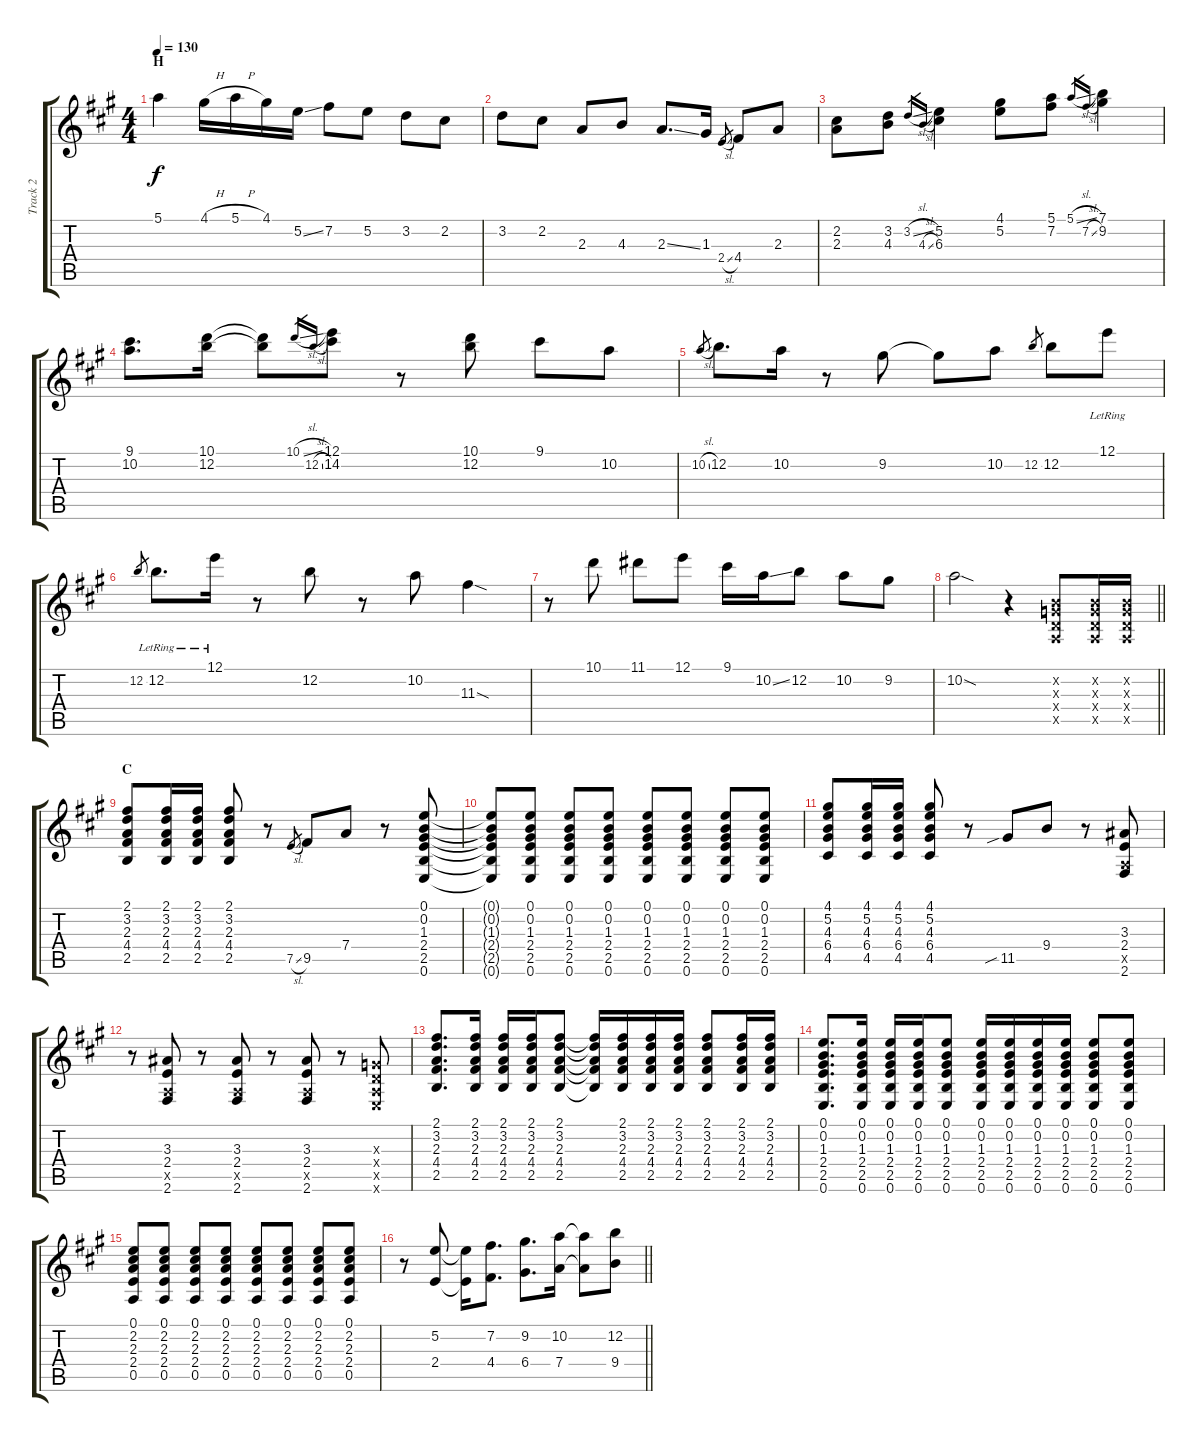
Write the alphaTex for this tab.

\track ("Track 2" "Track 2") {instrument acousticguitarsteel}
\staff {score tabs}
\tuning (E4 B3 G3 D3 A2 E2) {hide}
\ts (4 4)
\section ("" "H")
\tempo 130
\clef g2
\ks a
5.1.4{dy f} 4.1{h}.16 5.1{h}.16 4.1.16 5.2{ss}.16 7.2.8 5.2.8 3.2.8 2.2.8 |
3.2.8 2.2.8 2.3.8 4.3.8 2.3{ss}.8{d} 1.3.16 2.4{sl}.8{gr} 4.4.8 2.3.8 |
(2.2 2.3).8 (3.2 4.3).8 3.2{sl}.16{gr} 4.3{sl}.16{gr} (5.2 6.3).4 (4.1 5.2).8 (5.1 7.2).8 5.1{sl}.16{gr} 7.2{sl}.16{gr} (7.1 9.2).4 |
(9.1 10.2).8{d} (10.1 12.2).16 (10.1{t} 12.2{t}).8 10.1{sl}.16{gr} 12.2{sl}.16{gr} (12.1 14.2).8 r.8 (10.1 12.2).8 9.1.8 10.2.8 |
10.2{sl}.8{gr} 12.2.8{d} 10.2.16 r.8 9.2.8 9.2{t}.8 10.2.8 12.2.8{gr} 12.2.8 12.1{lr}.8 |
12.2.8{gr} 12.2{lr}.8{d} 12.1{lr}.16 r.8 12.2.8 r.8 10.2.8 11.3{sod}.4 |
r.8 10.1.8 11.1.8 12.1.8 9.1.16 10.2{ss}.16 12.2.8 10.2.8 9.2.8 |
\barLineRight lightlight
10.2{sod}.2 r.4 (0.2{x} 0.3{x} 0.4{x} 0.5{x}).8 (0.2{x} 0.3{x} 0.4{x} 0.5{x}).16 (0.2{x} 0.3{x} 0.4{x} 0.5{x}).16 |
\section ("" "C")
(2.1 3.2 2.3 4.4 2.5).8 (2.1 3.2 2.3 4.4 2.5).16 (2.1 3.2 2.3 4.4 2.5).16 (2.1 3.2 2.3 4.4 2.5).8 r.8 7.5{sl}.8{gr} 9.5.8 7.4.8 r.8 (0.1 0.2 1.3 2.4 2.5 0.6).8 |
(0.1{t} 0.2{t} 1.3{t} 2.4{t} 2.5{t} 0.6{t}).8 (0.1 0.2 1.3 2.4 2.5 0.6).8 (0.1 0.2 1.3 2.4 2.5 0.6).8 (0.1 0.2 1.3 2.4 2.5 0.6).8 (0.1 0.2 1.3 2.4 2.5 0.6).8 (0.1 0.2 1.3 2.4 2.5 0.6).8 (0.1 0.2 1.3 2.4 2.5 0.6).8 (0.1 0.2 1.3 2.4 2.5 0.6).8 |
(4.1 5.2 4.3 6.4 4.5).8 (4.1 5.2 4.3 6.4 4.5).16 (4.1 5.2 4.3 6.4 4.5).16 (4.1 5.2 4.3 6.4 4.5).8 r.8 11.5{sib}.8 9.4.8 r.8 (3.3 2.4 0.5{x} 2.6).8 |
r.8 (3.3 2.4 0.5{x} 2.6).8 r.8 (3.3 2.4 0.5{x} 2.6).8 r.8 (3.3 2.4 0.5{x} 2.6).8 r.8 (0.3{x} 0.4{x} 0.5{x} 0.6{x}).8 |
(2.1 3.2 2.3 4.4 2.5).8{d} (2.1 3.2 2.3 4.4 2.5).16 (2.1 3.2 2.3 4.4 2.5).16 (2.1 3.2 2.3 4.4 2.5).16 (2.1 3.2 2.3 4.4 2.5).8 (2.1{t} 3.2{t} 2.3{t} 4.4{t} 2.5{t}).16 (2.1 3.2 2.3 4.4 2.5).16 (2.1 3.2 2.3 4.4 2.5).16 (2.1 3.2 2.3 4.4 2.5).16 (2.1 3.2 2.3 4.4 2.5).8 (2.1 3.2 2.3 4.4 2.5).16 (2.1 3.2 2.3 4.4 2.5).16 |
(0.1 0.2 1.3 2.4 2.5 0.6).8{d} (0.1 0.2 1.3 2.4 2.5 0.6).16 (0.1 0.2 1.3 2.4 2.5 0.6).16 (0.1 0.2 1.3 2.4 2.5 0.6).16 (0.1 0.2 1.3 2.4 2.5 0.6).8 (0.1 0.2 1.3 2.4 2.5 0.6).16 (0.1 0.2 1.3 2.4 2.5 0.6).16 (0.1 0.2 1.3 2.4 2.5 0.6).16 (0.1 0.2 1.3 2.4 2.5 0.6).16 (0.1 0.2 1.3 2.4 2.5 0.6).8 (0.1 0.2 1.3 2.4 2.5 0.6).8 |
(0.1 2.2 2.3 2.4 0.5).8 (0.1 2.2 2.3 2.4 0.5).8 (0.1 2.2 2.3 2.4 0.5).8 (0.1 2.2 2.3 2.4 0.5).8 (0.1 2.2 2.3 2.4 0.5).8 (0.1 2.2 2.3 2.4 0.5).8 (0.1 2.2 2.3 2.4 0.5).8 (0.1 2.2 2.3 2.4 0.5).8 |
\barLineRight lightlight
r.8 (5.2 2.4).8 (5.2{t} 2.4{t}).16 (7.2 4.4).8{d} (9.2 6.4).8{d} (10.2 7.4).16 (10.2{t} 7.4{t}).8 (12.2 9.4).8
